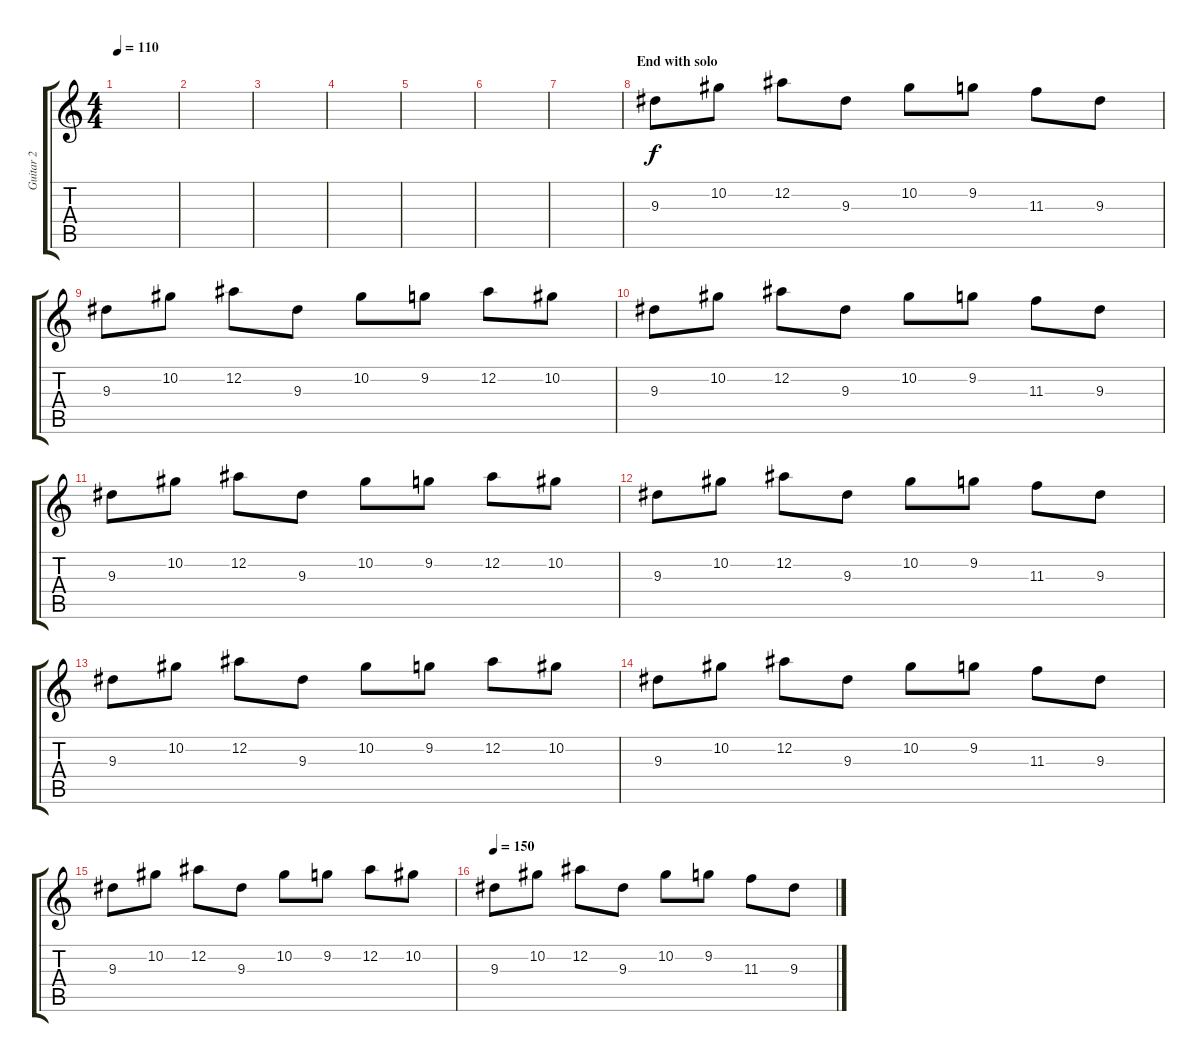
\track ("Guitar 2" "Guitar 2") {instrument acousticguitarsteel}
\staff {score tabs}
\tuning (Eb4 Bb3 Gb3 Db3 Ab2 Db2) {hide}
\ts (4 4)
\tempo 110
\clef g2
\ks c
|
|
|
|
|
|
|
\section ("" "End with solo")
9.3.8 10.2.8 12.2.8 9.3.8 10.2.8 9.2.8 11.3.8 9.3.8 |
9.3.8 10.2.8 12.2.8 9.3.8 10.2.8 9.2.8 12.2.8 10.2.8 |
9.3.8 10.2.8 12.2.8 9.3.8 10.2.8 9.2.8 11.3.8 9.3.8 |
9.3.8 10.2.8 12.2.8 9.3.8 10.2.8 9.2.8 12.2.8 10.2.8 |
9.3.8 10.2.8 12.2.8 9.3.8 10.2.8 9.2.8 11.3.8 9.3.8 |
9.3.8 10.2.8 12.2.8 9.3.8 10.2.8 9.2.8 12.2.8 10.2.8 |
9.3.8 10.2.8 12.2.8 9.3.8 10.2.8 9.2.8 11.3.8 9.3.8 |
9.3.8 10.2.8 12.2.8 9.3.8 10.2.8 9.2.8 12.2.8 10.2.8 |
\tempo 150
9.3.8 10.2.8 12.2.8 9.3.8 10.2.8 9.2.8 11.3.8 9.3.8
